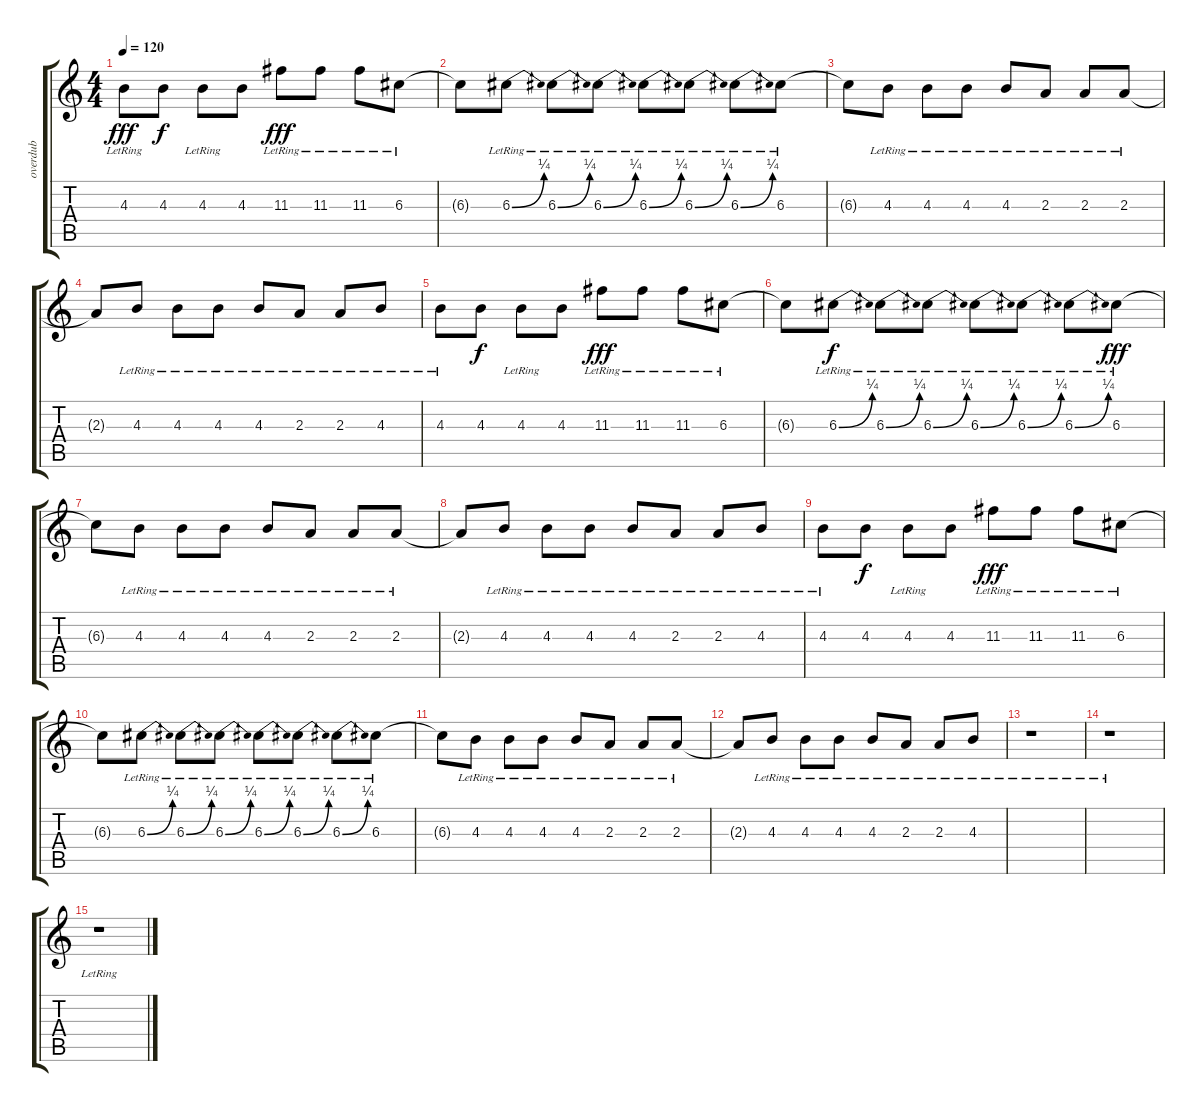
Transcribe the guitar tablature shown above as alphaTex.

\track ("overdub" "overdub") {instrument overdrivenguitar}
\staff {score tabs}
\tuning (E4 B3 G3 D3 A2 E2) {hide}
\ts (4 4)
\tempo 120
\clef g2
\ks c
4.3{lr}.8{dy fff} 4.3.8{dy f} 4.3{lr}.8 4.3.8 11.3{lr}.8{dy fff} 11.3{lr}.8 11.3{lr}.8 6.3{lr}.8 |
6.3{t}.8 6.3{be (bend 0 0 60 1) lr}.8 6.3{be (bend 0 0 60 1) lr}.8 6.3{be (bend 0 0 60 1) lr}.8 6.3{be (bend 0 0 60 1) lr}.8 6.3{be (bend 0 0 60 1) lr}.8 6.3{be (bend 0 0 60 1) lr}.8 6.3{lr}.8 |
6.3{t}.8 4.3{lr}.8 4.3{lr}.8 4.3{lr}.8 4.3{lr}.8 2.3{lr}.8 2.3{lr}.8 2.3{lr}.8 |
2.3{t}.8 4.3{lr}.8 4.3{lr}.8 4.3{lr}.8 4.3{lr}.8 2.3{lr}.8 2.3{lr}.8 4.3{lr}.8 |
4.3{lr}.8 4.3.8{dy f} 4.3{lr}.8 4.3.8 11.3{lr}.8{dy fff} 11.3{lr}.8 11.3{lr}.8 6.3{lr}.8 |
6.3{t}.8 6.3{be (bend 0 0 60 1) lr}.8{dy f} 6.3{be (bend 0 0 60 1) lr}.8 6.3{be (bend 0 0 60 1) lr}.8 6.3{be (bend 0 0 60 1) lr}.8 6.3{be (bend 0 0 60 1) lr}.8 6.3{be (bend 0 0 60 1) lr}.8 6.3{lr}.8{dy fff} |
6.3{t}.8 4.3{lr}.8 4.3{lr}.8 4.3{lr}.8 4.3{lr}.8 2.3{lr}.8 2.3{lr}.8 2.3{lr}.8 |
2.3{t}.8 4.3{lr}.8 4.3{lr}.8 4.3{lr}.8 4.3{lr}.8 2.3{lr}.8 2.3{lr}.8 4.3{lr}.8 |
4.3{lr}.8 4.3.8{dy f} 4.3{lr}.8 4.3.8 11.3{lr}.8{dy fff} 11.3{lr}.8 11.3{lr}.8 6.3{lr}.8 |
6.3{t}.8 6.3{be (bend 0 0 60 1) lr}.8 6.3{be (bend 0 0 60 1) lr}.8 6.3{be (bend 0 0 60 1) lr}.8 6.3{be (bend 0 0 60 1) lr}.8 6.3{be (bend 0 0 60 1) lr}.8 6.3{be (bend 0 0 60 1) lr}.8 6.3{lr}.8 |
6.3{t}.8 4.3{lr}.8 4.3{lr}.8 4.3{lr}.8 4.3{lr}.8 2.3{lr}.8 2.3{lr}.8 2.3{lr}.8 |
2.3{t}.8 4.3{lr}.8 4.3{lr}.8 4.3{lr}.8 4.3{lr}.8 2.3{lr}.8 2.3{lr}.8 4.3{lr}.8 |
r.1 |
r.1 |
r.1
